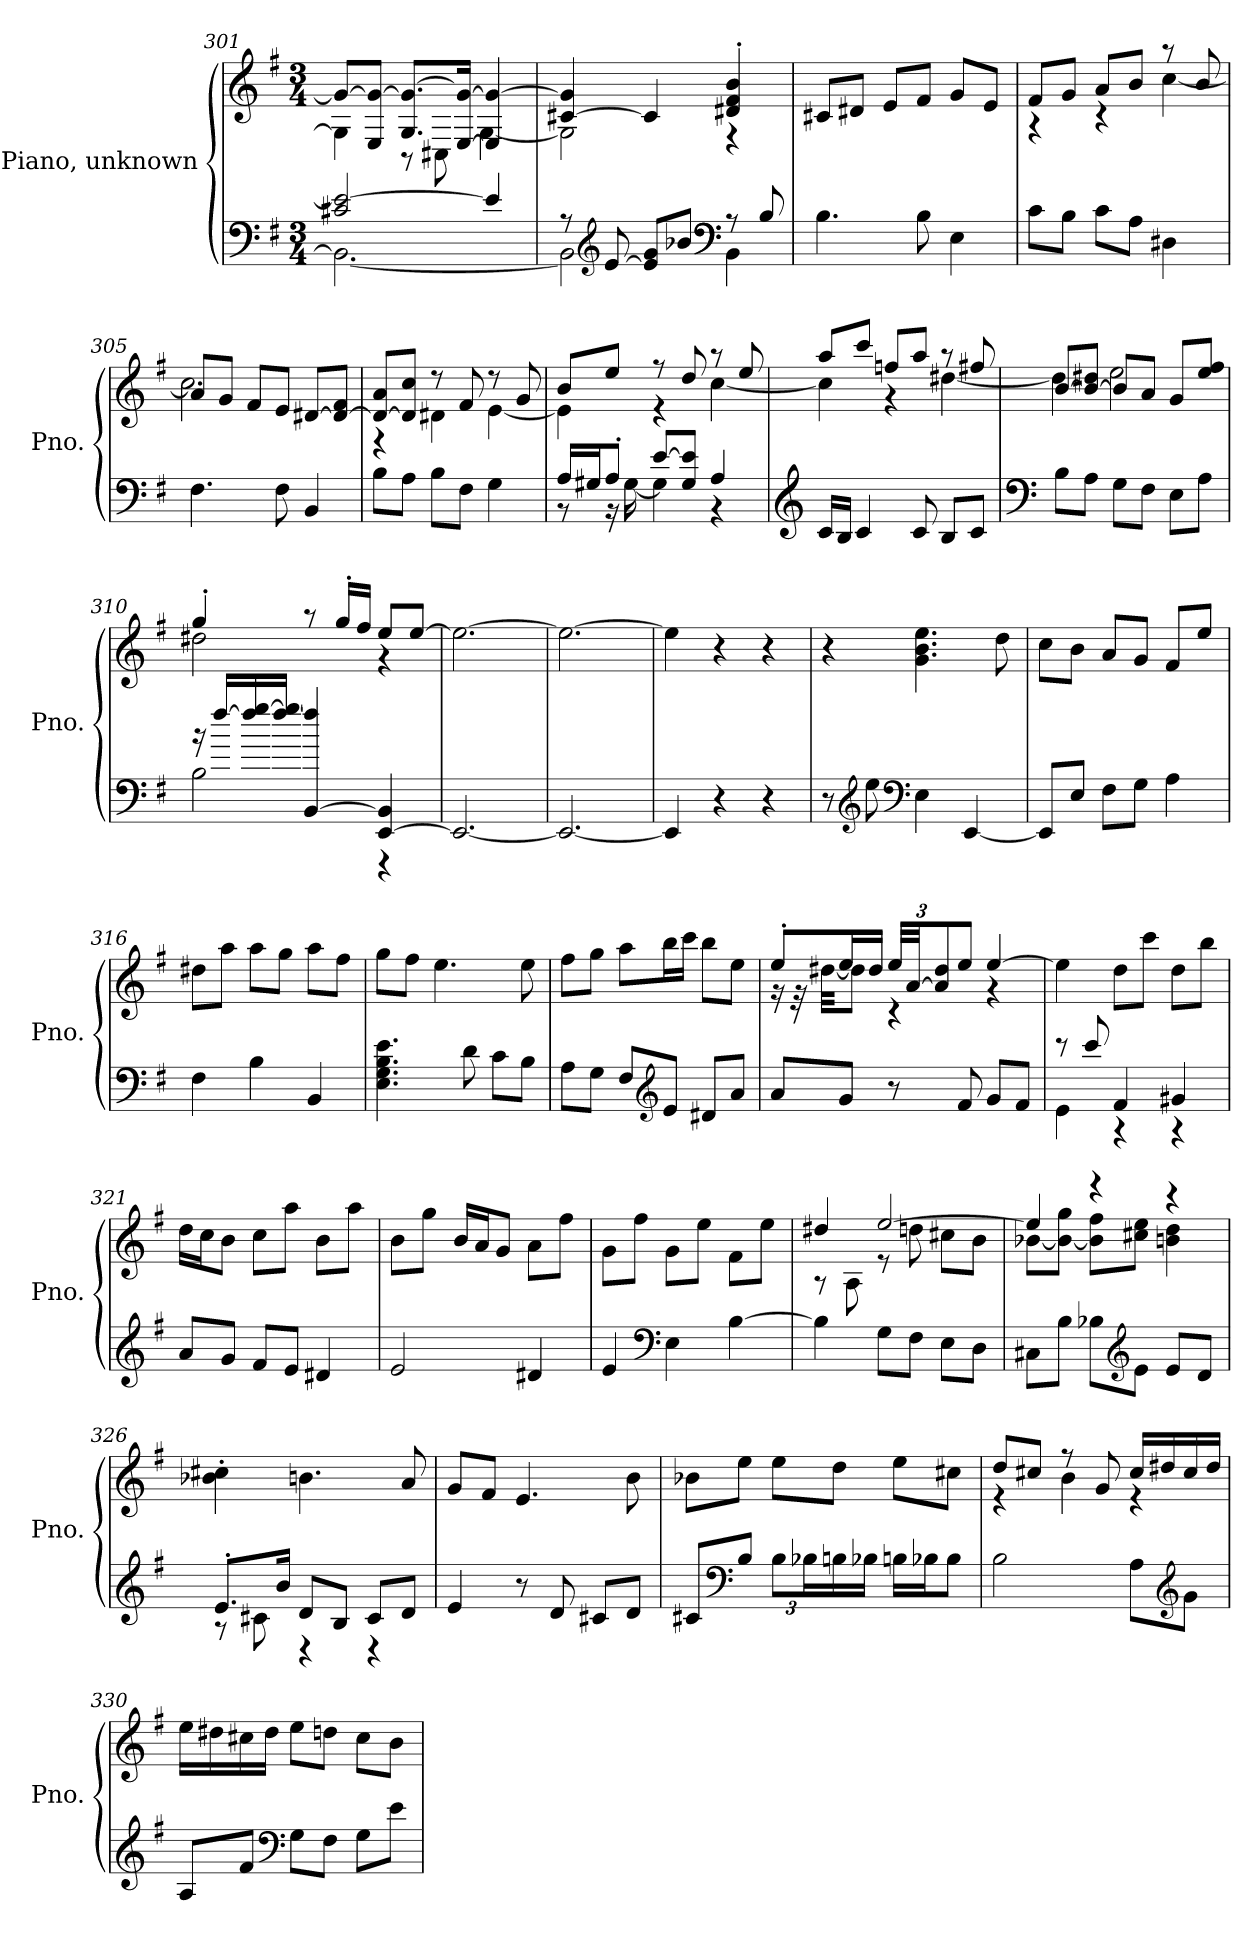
**kern	**kern
*part1	*part1
*staff2	*staff1
*I"Piano, unknown	*
*I'Pno.	*
*clefF4	*clefG2
*k[f#]	*k[f#]
*M3/4	*M3/4
=301	=301
*^	*^
2c#X/ 2e/_	2.BB\_	8g/L_	4G\]
.	.	8E/ 8g/_J	.
.	.	8.G/ 8.g/_L	8r
.	.	.	8C#X\
.	.	[16E/ 16g/_Jk	.
4e/]	.	4E/] 4g/_	[4G\
=302	=302	=302	=302
8r	2BB\]	[4c#X/ 4g/]	2G\]
*clefG2	*	*	*
[8e/	.	.	.
8e/] 8g/L	.	4c#/]	.
8b-X/J	.	.	.
*clefF4	*	*	*
8r	4BB\	4d#X/' 4f#/' 4b/'	4r
8B/	.	.	.
*v	*v	*	*
*	*v	*v
=303	=303
4.B\	8c#X/L
.	8d#X/J
.	8e/L
8B\	8f#/J
4E\	8g/L
.	8e/J
!!LO:LB:g=z
=304	=304
*	*^
8c\L	8f#/L	4r
8B\J	8g/J	.
8c\L	8a/L	4r
8A\J	8b/J	.
4D#X\	8r	[4cc\
.	8b/	.
=305	=305	=305
4.F#\	8a/L	2.cc\]
.	8g/J	.
.	8f#/L	.
8F#\	8e/J	.
4BB/	[8d#X/L	.
.	8d#/_ 8f#/J	.
=306	=306	=306
8B\L	8d#/_ 8a/L	4r
8A\J	8d#/] 8cc/J	.
8B\L	8r	4d#X\
8F#\J	8f#/	.
4G\	8r	[4e\
.	8g/	.
=307	=307	=307
*^	*	*
16A/LL	8r	8b/L	4e\]
16G#X/J	.	.	.
8A'/J	16r	8ee/J	.
.	[16G#\	.	.
[8e/L	4G#\]	8r	4r
8G#/ 8e/]J	.	8dd/	.
4A/	4r	8r	[4cc\
.	.	8ee/	.
*v	*v	*	*
!!LO:PB:g=z	!!
=308	=308	=308
*clefG2	*	*
16c/LL	8aa/L	4cc\]
16B/JJ	.	.
4c/	8ccc/J	.
.	8ffn/L	4r
8c/	8aa/J	.
8B/L	8r	[4dd#X\
8c/J	8ff#X/	.
=309	=309	=309
*clefF4	*	*
8B\L	[8b/L	4dd#\]
8A\J	8b/_ 8dd#X/J	.
8G\L	8b/L]	2ee\
8F#\J	8a/J	.
8E\L	8g/L	.
8A\J	8ee/ 8ff#/J	.
=310	=310	=310
*^	*	*
16r	2B\	4gg'/	2dd#X\
[16ff#/LL	.	.	.
16ff#/] [16gg/	.	.	.
[16ff#/ 16gg/]JJ	.	.	.
[4BB/ 4ff#/]	.	8r	.
.	.	16gg'/LL	.
.	.	16ff#/JJ	.
[4EE/ 4BB/]	4r	8ee/L	4r
.	.	[8ee/J	.
*v	*v	*	*
*	*v	*v
=311	=311
2.EE/_	2.ee\_
=312	=312
2.EE/_	2.ee\_
=313	=313
4EE/]	4ee\]
4r	4r
4r	4r
!!LO:LB:g=z
=314	=314
8r	4r
*clefG2	*
8ee\	.
*clefF4	*
4E\	4.g\ 4.b\ 4.ee\
[4EE/	.
.	8dd\
=315	=315
8EE/L]	8cc\L
8E/J	8b\J
8F#\L	8a/L
8G\J	8g/J
4A\	8f#/L
.	8ee/J
=316	=316
4F#\	8dd#X\L
.	8aa\J
4B\	8aa\L
.	8gg\J
4BB/	8aa\L
.	8ff#\J
=317	=317
4.E\ 4.G\ 4.B\ 4.e\	8gg\L
.	8ff#\J
.	4.ee\
8d\	.
8c\L	.
8B\J	8ee\
=318	=318
8A\L	8ff#\L
8G\J	8gg\J
8F#/L	8aa\L
*clefG2	*
8e/J	16bb\L
.	16ccc\JJ
8d#X/L	8bb\L
8a/J	8ee\J
!!LO:LB:g=z
=319	=319
*	*^
8a/L	8ee'/L	16r
.	.	32r
.	.	[32dd#X\KKL
8g/J	16ee/L	8dd#\J]
.	16dd#/JJ	.
*	*Xbrackettup	*
8r	48ee/LLL	4r
.	[48a/JJ	.
.	12a/] 12dd#/	.
8f#/	8ee/J	.
8g/L	[4ee/	4r
8f#/J	.	.
*	*v	*v
=320	=320
*^	*
8r	4e\	4ee\]
8ccc/	.	.
4f#/	4r	8dd\L
.	.	8ccc\J
4g#X/	4r	8dd\L
.	.	8bb\J
*v	*v	*
=321	=321
8a/L	16dd\LL
.	16cc\J
8g/J	8b\J
8f#/L	8cc\L
8e/J	8aa\J
4d#X/	8b\L
.	8aa\J
=322	=322
2e/	8b\L
.	8gg\J
.	16b/LL
.	16a/J
.	8g/J
4d#X/	8a\L
.	8ff#\J
!!LO:LB:g=z
=323	=323
4e/	8g\L
.	8ff#\J
*clefF4	*
4E\	8g\L
.	8ee\J
[4B\	8f#\L
.	8ee\J
=324	=324
*	*^
4B\]	4dd#X/	8r
.	.	8A\
8G\L	[2ee/	8r
8F#\J	.	8ddn\
8E\L	.	8cc#X\L
8D\J	.	8b\J
=325	=325	=325
8C#X\L	4ee/]	[8b-X\L
8B\J	.	8b-\_ 8gg\J
8B-X\L	4r	8b-\] 8ff#\L
*clefG2	*	*
8e\J	.	8cc#X\ 8ee\J
8e/L	4r	4bn\ 4dd\
8d/J	.	.
*	*v	*v
=326	=326
*^	*
8.e'/L	8r	4b-X\' 4cc#X\'
.	8c#X\	.
16b/Jk	.	.
8d/L	4r	4.bn\
8B/J	.	.
8c#/L	4r	.
8d/J	.	8a/
*v	*v	*
!!LO:LB:g=z
=327	=327
4e/	8g/L
.	8f#/J
8r	4.e/
8d/	.
8c#X/L	.
8d/J	8b\
=328	=328
8c#X/L	8b-X\L
*clefF4	*
8B/J	8ee\J
*Xbrackettup	*
12B\L	8ee\L
24B-X\L	.
16Bn\	8dd\J
16B-X\JJ	.
16Bn\LL	8ee\L
16B-X\J	.
8B-\J	8cc#X\J
=329	=329
*	*^
2B\	8dd/L	4r
.	8cc#X/J	.
.	8r	4b\
.	8g/	.
8A\L	16cc#/LL	4r
.	16dd#X/	.
*clefG2	*	*
8g\J	16cc#/	.
.	16dd#/JJ	.
*	*v	*v
!!LO:LB:g=z
=330	=330
8A/L	16ee\LL
.	16dd#X\
8f#/J	16cc#X\
.	16dd#\JJ
*clefF4	*
8G\L	8ee\L
8F#\J	8ddn\J
8G\L	8cc#\L
8e\J	8b\J
=	=
*-	*-
